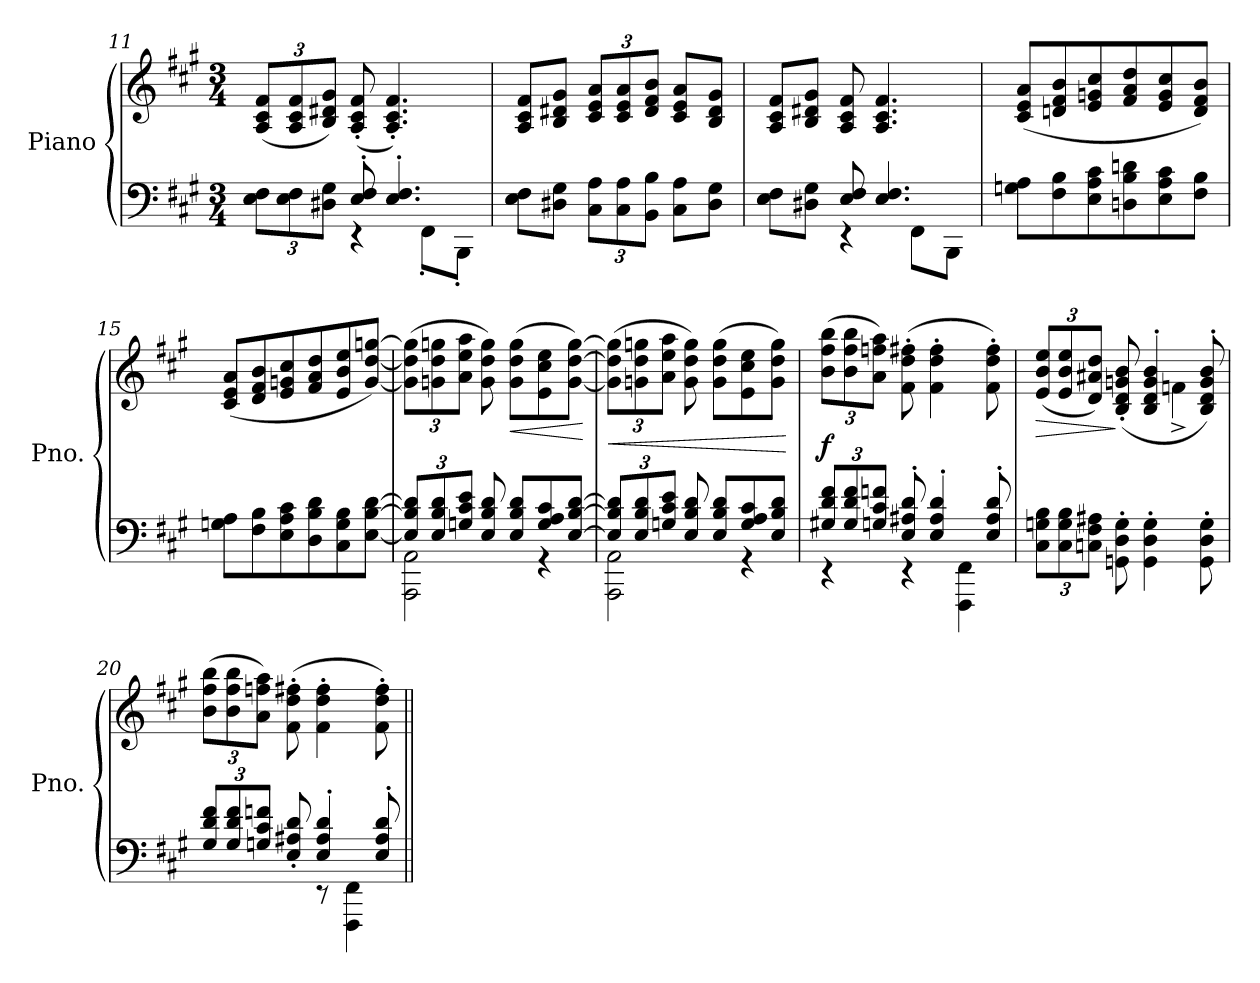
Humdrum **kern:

**kern	**kern	**dynam
*part1	*part1	*part1
*staff2	*staff1	*staff1/2
*I"Piano	*	*
*I'Pno.	*	*
*clefF4	*clefG2	*
*k[f#c#g#]	*k[f#c#g#]	*
*M3/4	*M3/4	*
*Xbrackettup	*Xbrackettup	*
=11	=11	=11
*^	*	*
12E\ 12F#\L	4ryy	(>12A/ 12c#/ 12f#/L	.
12E\ 12F#\	.	12A/ 12c#/ 12f#/	.
12D#X\ 12G#\J	.	12B/ 12d#X/ 12g#/J)	.
8E/' 8F#/'	4r	(>8A/' 8c#/' 8f#/'	.
4.E/' 4.F#/'	.	4.A/' 4.c#/' 4.f#/')	.
.	8FF#'\L	.	.
.	8BBB'\J	.	.
*v	*v	*	*
=12	=12	=12
8E\ 8F#\L	8A/ 8c#/ 8f#/L	.
8D#X\ 8G#\J	8B/ 8d#X/ 8g#/J	.
12C#\ 12A\L	12c#/ 12e/ 12a/L	.
12C#\ 12A\	12c#/ 12e/ 12a/	.
12BB\ 12B\J	12d#/ 12f#/ 12b/J	.
8C#\ 8A\L	8c#/ 8e/ 8a/L	.
8D#\ 8G#\J	8B/ 8d#/ 8g#/J	.
!!LO:LB:g=z
=13	=13	=13
*^	*	*
8E\ 8F#\L	4ryy	8A/ 8c#/ 8f#/L	.
8D#X\ 8G#\J	.	8B/ 8d#X/ 8g#/J	.
8E/ 8F#/	4r	8A/ 8c#/ 8f#/	.
4.E/ 4.F#/	.	4.A/ 4.c#/ 4.f#/	.
.	8FF#\L	.	.
.	8BBB\J	.	.
*v	*v	*	*
=14	=14	=14
8Gn\ 8A\L	(<8c#/ 8e/ 8a/L	.
8F#\ 8B\	8dn/ 8f#/ 8b/	.
8E\ 8A\ 8c#\	8e/ 8gn/ 8cc#/	.
8Dn\ 8B\ 8dn\	8f#/ 8a/ 8dd/	.
8E\ 8A\ 8c#\	8e/ 8g/ 8cc#/	.
8F#\ 8B\J	8d/ 8f#/ 8b/J)	.
=15	=15	=15
8Gn\ 8A\L	(<8c#/ 8e/ 8a/L	.
8F#\ 8B\	8d/ 8f#/ 8b/	.
8E\ 8A\ 8c#\	8e/ 8gn/ 8cc#/	.
8D\ 8B\ 8d\	8f#/ 8a/ 8dd/	.
8C#\ 8G\ 8B\	8e/ 8b/ 8ee/	.
[8E\ [8B\ [8d\J	[8g/ [8dd/ [8ggn/J)	.
!!LO:PB:g=z
=16	=16	=16
*^	*	*
12E/] 12B/] 12dn/]L	2AAA\ 2AA\	(>12gn\] 12dd\] 12ggn\]L	.
12E/ 12B/ 12d/	.	12g\ 12dd\ 12gg\	.
12Gn/ 12c#/ 12e/J	.	12a\ 12ee\ 12aa\J	.
8E/ 8B/ 8d/	.	8g\ 8dd\ 8gg\)	.
!	!	!	!LO:HP:b
8E/ 8B/ 8d/L	.	(>8g\ 8dd\ 8gg\L	<
8G/ 8A/ 8c#/	4r	8e\ 8cc#\ 8ee\	.
[8E/ [8B/ [8d/J	.	[8g\ [8dd\ [8gg\J)	.
*v	*v	*	*
.	.	[
=17	=17	=17
*^	*	*
!	!	!	!LO:HP:b
12E/] 12B/] 12d/]L	2AAA\ 2AA\	(>12g\] 12dd\] 12gg\]L	<
12E/ 12B/ 12d/	.	12gn\ 12dd\ 12ggn\	.
12Gn/ 12c#/ 12e/J	.	12a\ 12ee\ 12aa\J	.
8E/ 8B/ 8d/	.	8g\ 8dd\ 8gg\)	.
8E/ 8B/ 8d/L	.	(>8g\ 8dd\ 8gg\L	.
8G/ 8A/ 8c#/	4r	8e\ 8cc#\ 8ee\	.
8E/ 8B/ 8d/J	.	8g\ 8dd\ 8gg\J)	.
*v	*v	*	*
.	.	[
=18	=18	=18
*^	*	*
!	!	!	!LO:DY:a=2
12G#X/ 12d/ 12f#/L	4r	(>12b\ 12ff#\ 12bb\L	f
12G#/ 12d/ 12f#/	.	12b\ 12ff#\ 12bb\	.
12Gn/ 12c#/ 12fn/J	.	12a\ 12ffn\ 12aa\J)	.
8E/' 8A#X/' 8d/'	4r	(>8f#\' 8dd\' 8ff#X\'	.
4E/' 4A#/' 4d/'	.	4f#\' 4dd\' 4ff#\'	.
.	4FFF#\ 4FF#\	.	.
8E/' 8A#/' 8d/'	.	8f#\' 8dd\' 8ff#\')	.
*v	*v	*	*
!!LO:LB:g=z
=19	=19	=19
!	!	!LO:HP:b
*	*^	*
12C#\ 12Gn\ 12B\L	(<12e/ 12b/ 12ee/L	2ryy	>
12C#\ 12G\ 12B\	12e/ 12b/ 12ee/	.	.
12Cn\ 12F#\ 12A#X\J	12d/ 12a#X/ 12dd/J)	.	.
8GGn\' 8D\' 8G\'	(>8B/' 8d/' 8gn/' 8b/'	.	]
4GG\' 4D\' 4G\'	4B/' 4d/' 4g/' 4b/'	.	.
.	.	4fn^\	.
8GG\' 8D\' 8G\'	8B/' 8d/' 8g/' 8b/')	.	.
*	*v	*v	*
=20	=20	=20
*^	*	*
12G#/ 12d/ 12f#/L	4.ryy	(>12b\ 12ff#\ 12bb\L	.
12G#/ 12d/ 12f#/	.	12b\ 12ff#\ 12bb\	.
12Gn/ 12c#/ 12fn/J	.	12a\ 12ffn\ 12aa\J)	.
8E/' 8A#X/' 8d/'	.	(>8f#\' 8dd\' 8ff#X\'	.
4E/' 4A#/' 4d/'	8r	4f#\' 4dd\' 4ff#\'	.
.	4FFF#\ 4FF#\	.	.
8E/' 8A#/' 8d/'	.	8f#\' 8dd\' 8ff#\')	.
*v	*v	*	*
=||	=||	=||
*-	*-	*-
